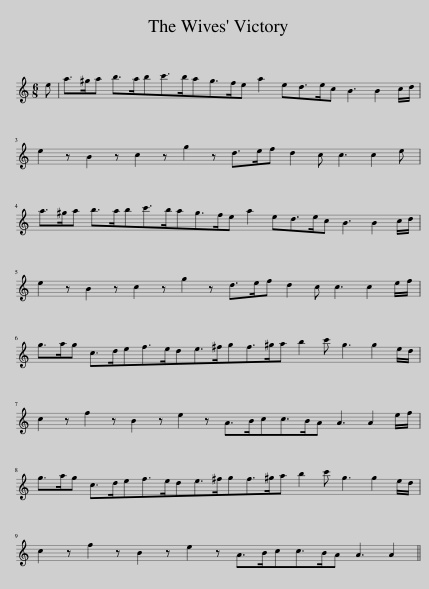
X:1
L:1/8
M:6/8
I:linebreak $
K:C
V:1 treble
V:1
 e | a>^ga b>abc'>bag>fe a2 ed>ec B3 B2 c/d/ |$ e2 z B2 z c2 z g2 z d>ef d2 c c3 c2 e |$ a>^ga b>abc'>bag>fe a2 ed>ec B3 B2 c/d/ |$ e2 z B2 z c2 z g2 z d>ef d2 c c3 c2 e/f/ |$ %5
 g>ag c>def>ede>^fgf>^ga b2 c' g3 g2 e/d/ |$ c2 z f2 z B2 z e2 z A>Bcc>BA A3 A2 e/f/ |$ g>ag c>def>ede>^fgf>^ga b2 c' g3 g2 e/d/ |$ c2 z f2 z B2 z e2 z A>Bcc>BA A3 A2 || %9
